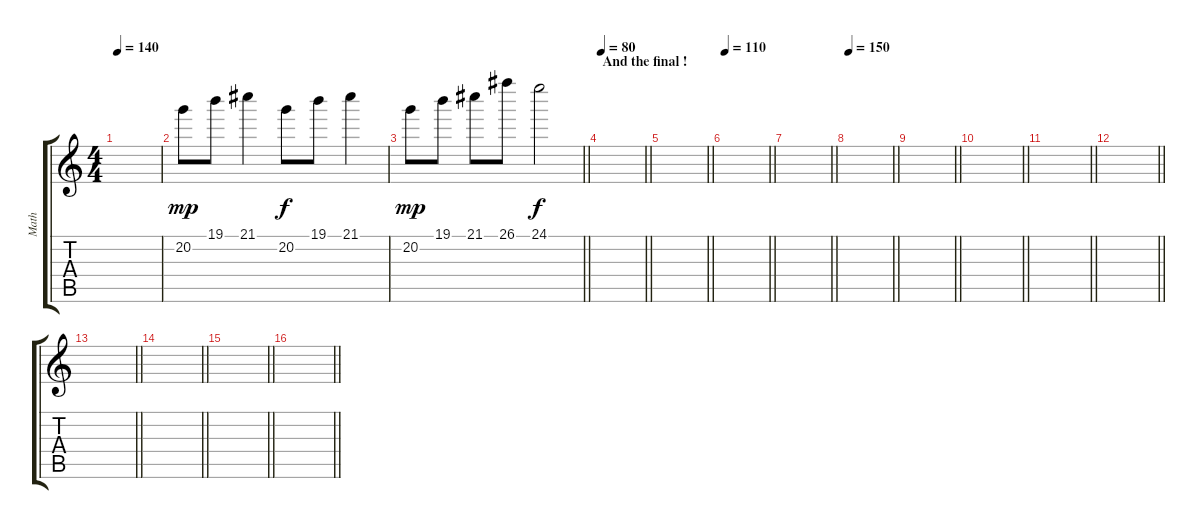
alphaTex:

\track ("Math" "Math") {instrument overdrivenguitar}
\staff {score tabs}
\tuning (E4 B3 G3 D3 A2 E2) {hide}
\ts (4 4)
\tempo 140
\clef g2
\ks c
|
20.2.8{dy mp instrument overdrivenguitar} 19.1.8 21.1.4 20.2.8{dy f} 19.1.8 21.1.4 |
\barLineRight lightlight
20.2.8{dy mp} 19.1.8 21.1.8 26.1.8 24.1.2{dy f} |
\section ("" "And the final !")
\tempo 80
\barLineRight lightlight
|
\barLineRight lightlight
|
\tempo 110
\barLineRight lightlight
|
\barLineRight lightlight
|
\tempo 150
\barLineRight lightlight
|
\barLineRight lightlight
|
\barLineRight lightlight
|
\barLineRight lightlight
|
\barLineRight lightlight
|
\barLineRight lightlight
|
\barLineRight lightlight
|
\barLineRight lightlight
|
\barLineRight lightlight
